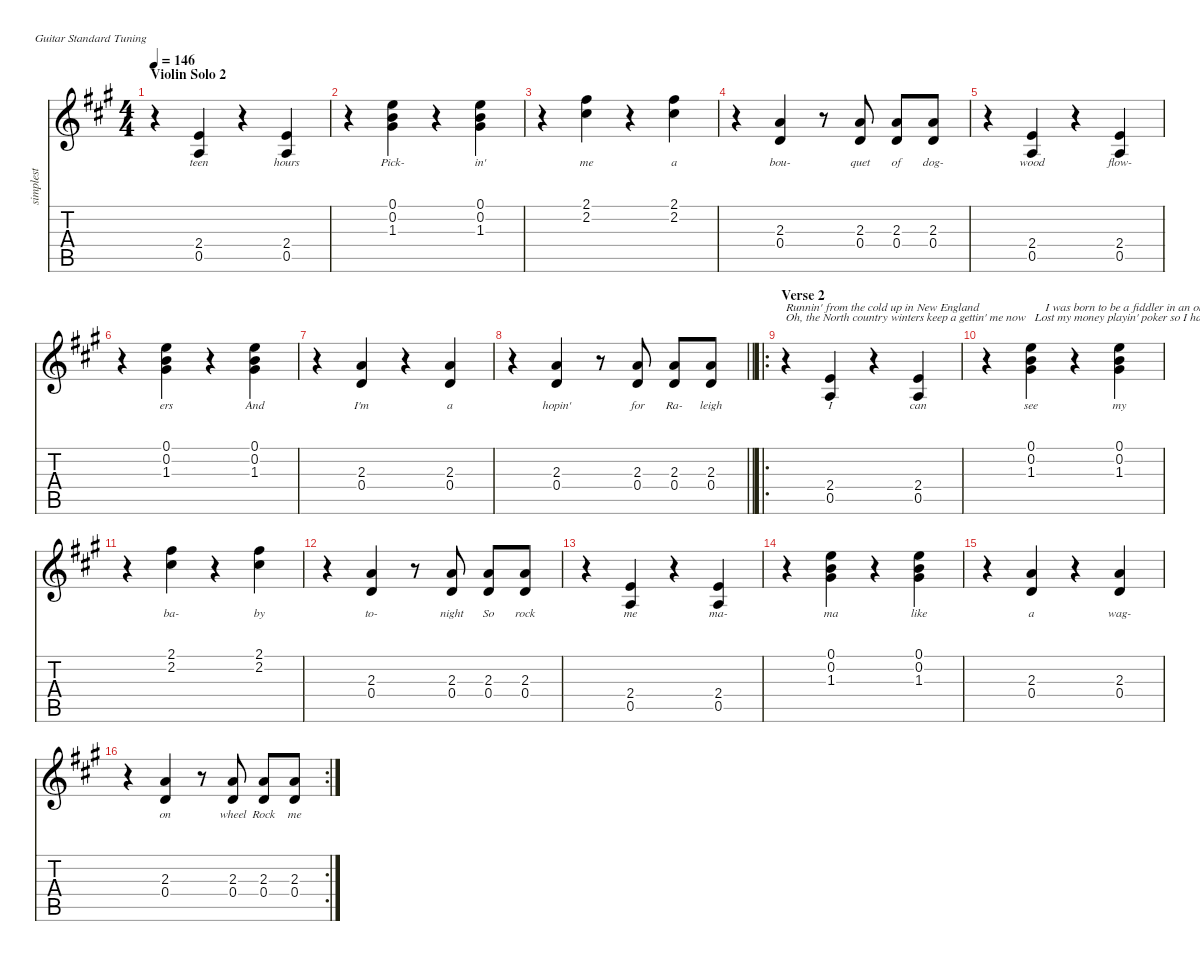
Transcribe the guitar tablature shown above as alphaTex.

\defaultSystemsLayout 4
\hideDynamics
\bracketExtendMode nobrackets
\otherSystemsTrackNameOrientation horizontal
\track ("Guitar - simplest" "simplest") {defaultSystemsLayout 8 mute instrument acousticguitarsteel}
\staff {score tabs}
\tuning (E4 B3 G3 D3 A2 E2)
\ts (4 4)
\section ("" "Violin Solo 2")
\tempo 146
\clef g2
\ks a
r.4{dy f beam Down} (2.4{acc forcenatural} 0.5{acc forcenatural}).4{lyrics (0 "teen") lyrics (1 "") lyrics (2 "") lyrics (3 "") lyrics (4 "") beam Up} r.4{beam Up} (2.4{acc forcenatural} 0.5{acc forcenatural}).4{lyrics (0 "hours") lyrics (1 "") lyrics (2 "") lyrics (3 "") lyrics (4 "") beam Up} |
r.4{beam Down} (0.1{acc forcenatural} 0.2{acc forcenatural} 1.3{acc #}).4{lyrics (0 "Pick-") lyrics (1 "") lyrics (2 "") lyrics (3 "") lyrics (4 "") beam Down} r.4{beam Down} (0.1{acc forcenatural} 0.2{acc forcenatural} 1.3{acc #}).4{lyrics (0 "in'") lyrics (1 "") lyrics (2 "") lyrics (3 "") lyrics (4 "") beam Down} |
r.4{beam Down} (2.2{acc #} 2.1{acc #}).4{lyrics (0 "me") lyrics (1 "") lyrics (2 "") lyrics (3 "") lyrics (4 "") beam Down} r.4{beam Down} (2.2{acc #} 2.1{acc #}).4{lyrics (0 "a") lyrics (1 "") lyrics (2 "") lyrics (3 "") lyrics (4 "") beam Down} |
r.4{beam Down} (2.3{acc forcenatural} 0.4{acc forcenatural}).4{lyrics (0 "bou-") lyrics (1 "") lyrics (2 "") lyrics (3 "") lyrics (4 "") beam Up} r.8{beam Up} (2.3{acc forcenatural} 0.4{acc forcenatural}).8{lyrics (0 "quet") lyrics (1 "") lyrics (2 "") lyrics (3 "") lyrics (4 "") beam Up} (2.3{acc forcenatural} 0.4{acc forcenatural}).8{lyrics (0 "of") lyrics (1 "") lyrics (2 "") lyrics (3 "") lyrics (4 "") beam Up} (2.3{acc forcenatural} 0.4{acc forcenatural}).8{lyrics (0 "dog-") lyrics (1 "") lyrics (2 "") lyrics (3 "") lyrics (4 "") beam Up} |
r.4{beam Down} (2.4{acc forcenatural} 0.5{acc forcenatural}).4{lyrics (0 "wood") lyrics (1 "") lyrics (2 "") lyrics (3 "") lyrics (4 "") beam Up} r.4{beam Up} (2.4{acc forcenatural} 0.5{acc forcenatural}).4{lyrics (0 "flow-") lyrics (1 "") lyrics (2 "") lyrics (3 "") lyrics (4 "") beam Up} |
r.4{beam Down} (0.1{acc forcenatural} 0.2{acc forcenatural} 1.3{acc #}).4{lyrics (0 "ers") lyrics (1 "") lyrics (2 "") lyrics (3 "") lyrics (4 "") beam Down} r.4{beam Down} (0.1{acc forcenatural} 0.2{acc forcenatural} 1.3{acc #}).4{lyrics (0 "And") lyrics (1 "") lyrics (2 "") lyrics (3 "") lyrics (4 "") beam Down} |
r.4{beam Down} (2.3{acc forcenatural} 0.4{acc forcenatural}).4{lyrics (0 "I'm") lyrics (1 "") lyrics (2 "") lyrics (3 "") lyrics (4 "") beam Up} r.4{beam Up} (2.3{acc forcenatural} 0.4{acc forcenatural}).4{lyrics (0 "a") lyrics (1 "") lyrics (2 "") lyrics (3 "") lyrics (4 "") beam Up} |
\barLineRight lightlight
r.4{beam Down} (2.3{acc forcenatural} 0.4{acc forcenatural}).4{lyrics (0 "hopin'") lyrics (1 "") lyrics (2 "") lyrics (3 "") lyrics (4 "") beam Up} r.8{beam Up} (2.3{acc forcenatural} 0.4{acc forcenatural}).8{lyrics (0 "for") lyrics (1 "") lyrics (2 "") lyrics (3 "") lyrics (4 "") beam Up} (2.3{acc forcenatural} 0.4{acc forcenatural}).8{lyrics (0 "Ra-") lyrics (1 "") lyrics (2 "") lyrics (3 "") lyrics (4 "") beam Up} (2.3{acc forcenatural} 0.4{acc forcenatural}).8{lyrics (0 "leigh") lyrics (1 "") lyrics (2 "") lyrics (3 "") lyrics (4 "") beam Up} |
\ro
\section ("" "Verse 2")
r.4{txt "Runnin' from the cold up in New England                      I was born to be a fiddler in an old-time string band      My baby plays the guitar   I pick a banjo now\nOh, the North country winters keep a gettin' me now   Lost my money playin' poker so I had to up and leave   But I ain't a turnin' back     To livin' that old life no more" beam Down} (2.4{acc forcenatural} 0.5{acc forcenatural}).4{lyrics (0 "I") lyrics (1 "") lyrics (2 "") lyrics (3 "") lyrics (4 "") beam Up} r.4{beam Up} (2.4{acc forcenatural} 0.5{acc forcenatural}).4{lyrics (0 "can") lyrics (1 "") lyrics (2 "") lyrics (3 "") lyrics (4 "") beam Up} |
r.4{beam Down} (0.2{acc forcenatural} 1.3{acc #} 0.1{acc forcenatural}).4{lyrics (0 "see") lyrics (1 "") lyrics (2 "") lyrics (3 "") lyrics (4 "") beam Down} r.4{beam Down} (0.2{acc forcenatural} 1.3{acc #} 0.1{acc forcenatural}).4{lyrics (0 "my") lyrics (1 "") lyrics (2 "") lyrics (3 "") lyrics (4 "") beam Down} |
r.4{beam Down} (2.2{acc #} 2.1{acc #}).4{lyrics (0 "ba-") lyrics (1 "") lyrics (2 "") lyrics (3 "") lyrics (4 "") beam Down} r.4{beam Down} (2.2{acc #} 2.1{acc #}).4{lyrics (0 "by") lyrics (1 "") lyrics (2 "") lyrics (3 "") lyrics (4 "") beam Down} |
r.4{beam Down} (2.3{acc forcenatural} 0.4{acc forcenatural}).4{lyrics (0 "to-") lyrics (1 "") lyrics (2 "") lyrics (3 "") lyrics (4 "") beam Up} r.8{beam Up} (2.3{acc forcenatural} 0.4{acc forcenatural}).8{lyrics (0 "night") lyrics (1 "") lyrics (2 "") lyrics (3 "") lyrics (4 "") beam Up} (2.3{acc forcenatural} 0.4{acc forcenatural}).8{lyrics (0 "So") lyrics (1 "") lyrics (2 "") lyrics (3 "") lyrics (4 "") beam Up} (2.3{acc forcenatural} 0.4{acc forcenatural}).8{lyrics (0 "rock") lyrics (1 "") lyrics (2 "") lyrics (3 "") lyrics (4 "") beam Up} |
r.4{beam Down} (2.4{acc forcenatural} 0.5{acc forcenatural}).4{lyrics (0 "me") lyrics (1 "") lyrics (2 "") lyrics (3 "") lyrics (4 "") beam Up} r.4{beam Up} (2.4{acc forcenatural} 0.5{acc forcenatural}).4{lyrics (0 "ma-") lyrics (1 "") lyrics (2 "") lyrics (3 "") lyrics (4 "") beam Up} |
r.4{beam Down} (0.2{acc forcenatural} 1.3{acc #} 0.1{acc forcenatural}).4{lyrics (0 "ma") lyrics (1 "") lyrics (2 "") lyrics (3 "") lyrics (4 "") beam Down} r.4{beam Down} (0.2{acc forcenatural} 1.3{acc #} 0.1{acc forcenatural}).4{lyrics (0 "like") lyrics (1 "") lyrics (2 "") lyrics (3 "") lyrics (4 "") beam Down} |
r.4{beam Down} (2.3{acc forcenatural} 0.4{acc forcenatural}).4{lyrics (0 "a") lyrics (1 "") lyrics (2 "") lyrics (3 "") lyrics (4 "") beam Up} r.4{beam Up} (2.3{acc forcenatural} 0.4{acc forcenatural}).4{lyrics (0 "wag-") lyrics (1 "") lyrics (2 "") lyrics (3 "") lyrics (4 "") beam Up} |
\rc 2
r.4{beam Down} (2.3{acc forcenatural} 0.4{acc forcenatural}).4{lyrics (0 "on") lyrics (1 "") lyrics (2 "") lyrics (3 "") lyrics (4 "") beam Up} r.8{beam Up} (2.3{acc forcenatural} 0.4{acc forcenatural}).8{lyrics (0 "wheel") lyrics (1 "") lyrics (2 "") lyrics (3 "") lyrics (4 "") beam Up} (2.3{acc forcenatural} 0.4{acc forcenatural}).8{lyrics (0 "Rock") lyrics (1 "") lyrics (2 "") lyrics (3 "") lyrics (4 "") beam Up} (2.3{acc forcenatural} 0.4{acc forcenatural}).8{lyrics (0 "me") lyrics (1 "") lyrics (2 "") lyrics (3 "") lyrics (4 "") beam Up}
